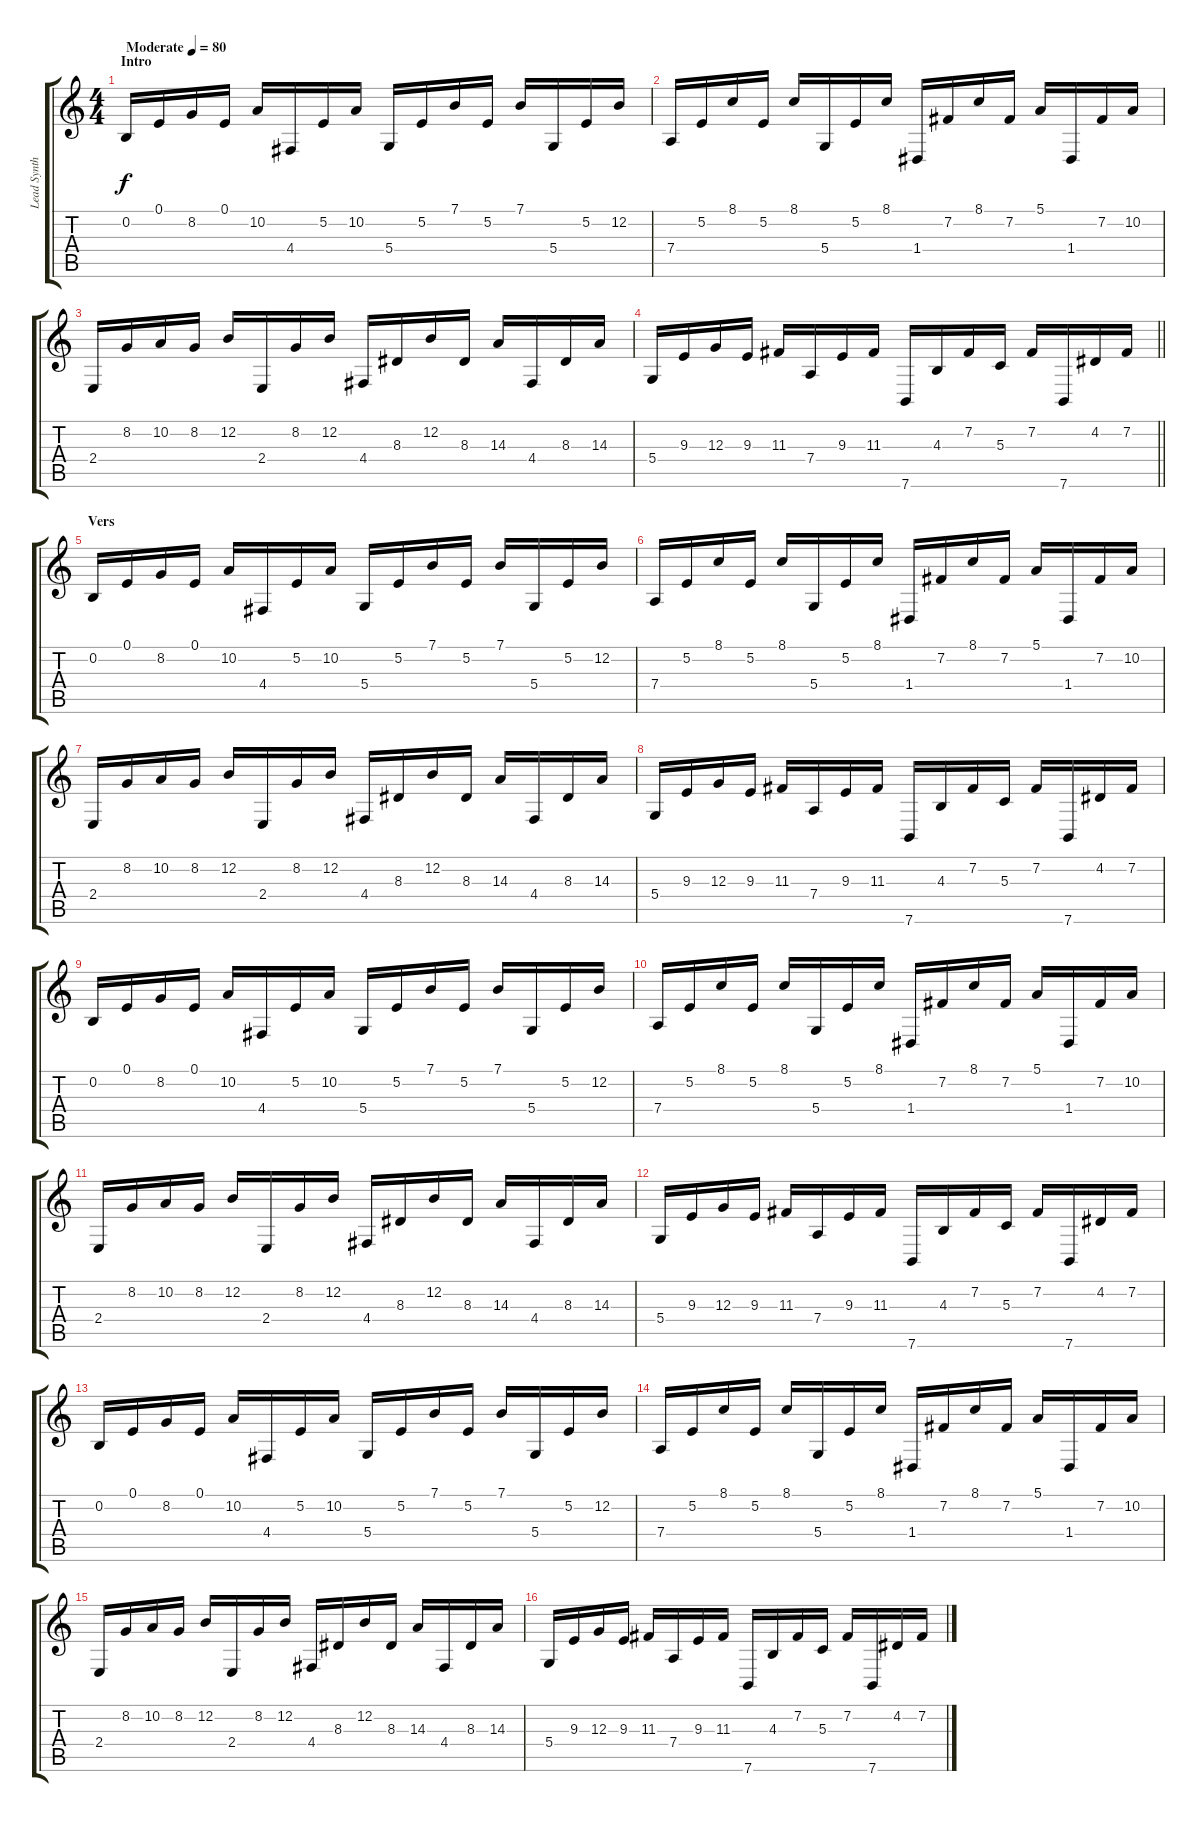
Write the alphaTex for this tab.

\track ("Lead Synth" "Lead Synth") {instrument lead5charang}
\staff {score tabs}
\tuning (E4 B3 G3 D3 A2 E2) {hide}
\ts (4 4)
\section ("" "Intro")
\tempo (80 "Moderate")
\clef g2
\ks c
0.2.16{dy f instrument lead5charang} 0.1.16 8.2.16 0.1.16 10.2.16 4.4.16 5.2.16 10.2.16 5.4.16 5.2.16 7.1.16 5.2.16 7.1.16 5.4.16 5.2.16 12.2.16 |
7.4.16 5.2.16 8.1.16 5.2.16 8.1.16 5.4.16 5.2.16 8.1.16 1.4.16 7.2.16 8.1.16 7.2.16 5.1.16 1.4.16 7.2.16 10.2.16 |
2.4.16 8.2.16 10.2.16 8.2.16 12.2.16 2.4.16 8.2.16 12.2.16 4.4.16 8.3.16 12.2.16 8.3.16 14.3.16 4.4.16 8.3.16 14.3.16 |
\barLineRight lightlight
5.4.16 9.3.16 12.3.16 9.3.16 11.3.16 7.4.16 9.3.16 11.3.16 7.6.16 4.3.16 7.2.16 5.3.16 7.2.16 7.6.16 4.2.16 7.2.16 |
\section ("" "Vers")
0.2.16 0.1.16 8.2.16 0.1.16 10.2.16 4.4.16 5.2.16 10.2.16 5.4.16 5.2.16 7.1.16 5.2.16 7.1.16 5.4.16 5.2.16 12.2.16 |
7.4.16 5.2.16 8.1.16 5.2.16 8.1.16 5.4.16 5.2.16 8.1.16 1.4.16 7.2.16 8.1.16 7.2.16 5.1.16 1.4.16 7.2.16 10.2.16 |
2.4.16 8.2.16 10.2.16 8.2.16 12.2.16 2.4.16 8.2.16 12.2.16 4.4.16 8.3.16 12.2.16 8.3.16 14.3.16 4.4.16 8.3.16 14.3.16 |
5.4.16 9.3.16 12.3.16 9.3.16 11.3.16 7.4.16 9.3.16 11.3.16 7.6.16 4.3.16 7.2.16 5.3.16 7.2.16 7.6.16 4.2.16 7.2.16 |
0.2.16 0.1.16 8.2.16 0.1.16 10.2.16 4.4.16 5.2.16 10.2.16 5.4.16 5.2.16 7.1.16 5.2.16 7.1.16 5.4.16 5.2.16 12.2.16 |
7.4.16 5.2.16 8.1.16 5.2.16 8.1.16 5.4.16 5.2.16 8.1.16 1.4.16 7.2.16 8.1.16 7.2.16 5.1.16 1.4.16 7.2.16 10.2.16 |
2.4.16 8.2.16 10.2.16 8.2.16 12.2.16 2.4.16 8.2.16 12.2.16 4.4.16 8.3.16 12.2.16 8.3.16 14.3.16 4.4.16 8.3.16 14.3.16 |
5.4.16 9.3.16 12.3.16 9.3.16 11.3.16 7.4.16 9.3.16 11.3.16 7.6.16 4.3.16 7.2.16 5.3.16 7.2.16 7.6.16 4.2.16 7.2.16 |
0.2.16 0.1.16 8.2.16 0.1.16 10.2.16 4.4.16 5.2.16 10.2.16 5.4.16 5.2.16 7.1.16 5.2.16 7.1.16 5.4.16 5.2.16 12.2.16 |
7.4.16 5.2.16 8.1.16 5.2.16 8.1.16 5.4.16 5.2.16 8.1.16 1.4.16 7.2.16 8.1.16 7.2.16 5.1.16 1.4.16 7.2.16 10.2.16 |
2.4.16 8.2.16 10.2.16 8.2.16 12.2.16 2.4.16 8.2.16 12.2.16 4.4.16 8.3.16 12.2.16 8.3.16 14.3.16 4.4.16 8.3.16 14.3.16 |
5.4.16 9.3.16 12.3.16 9.3.16 11.3.16 7.4.16 9.3.16 11.3.16 7.6.16 4.3.16 7.2.16 5.3.16 7.2.16 7.6.16 4.2.16 7.2.16
